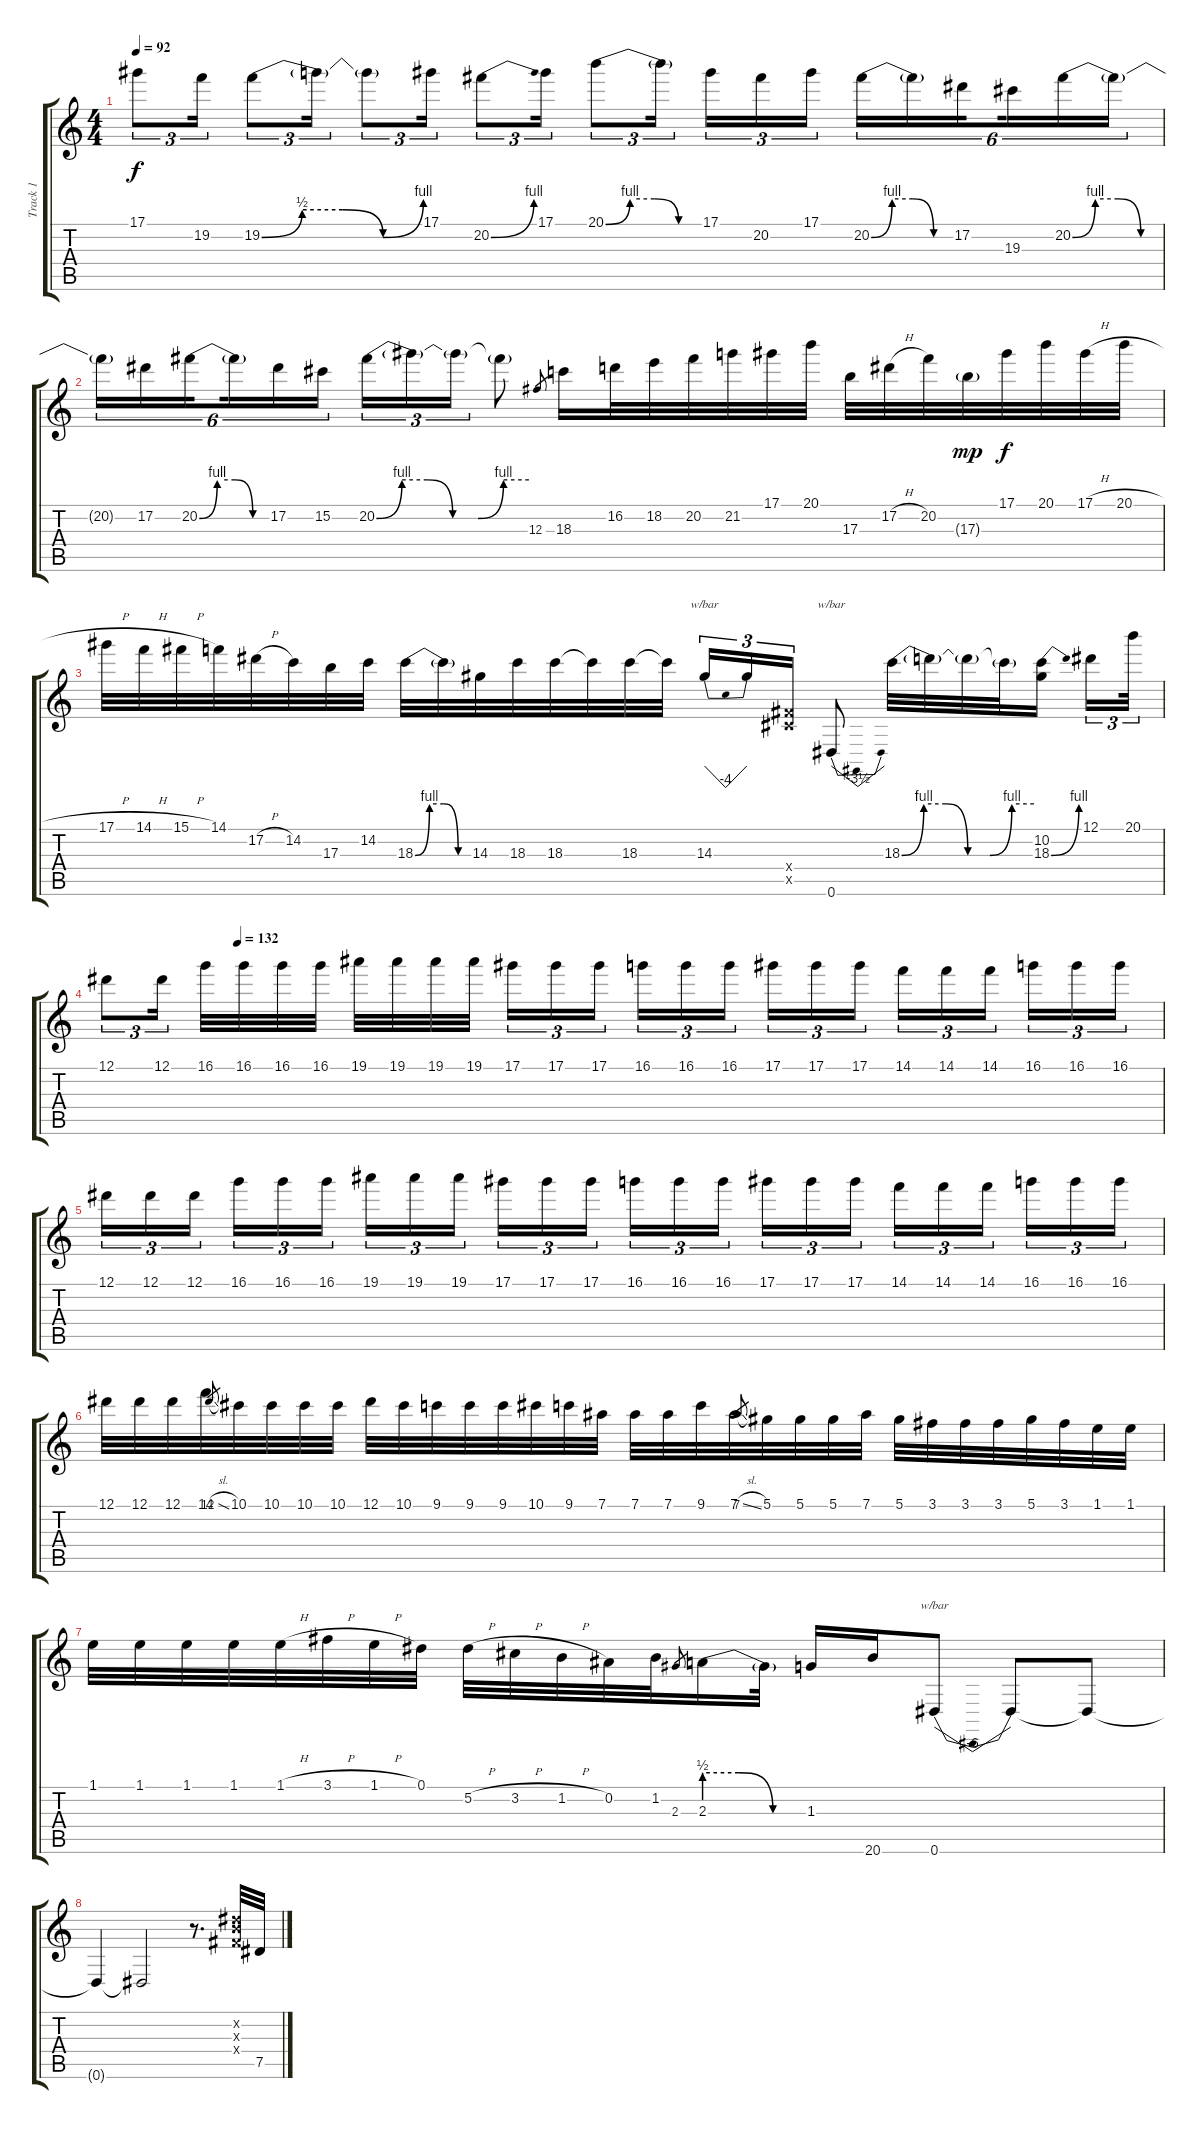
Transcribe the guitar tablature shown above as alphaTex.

\track ("Track 1" "Track 1") {instrument distortionguitar}
\staff {score tabs}
\tuning (Eb4 Bb3 Gb3 Db3 Ab2 Eb2) {hide}
\ts (4 4)
\tempo 92
\clef g2
\ks c
17.1.8{tu (3 2) dy f} 19.2.16{tu (3 2)} 19.2{be (custom 0 0 15 2 30 2 45 0 60 4)}.8{tu (3 2)} 19.2{t}.16{tu (3 2)} 19.2{t}.8{tu (3 2)} 17.1.16{tu (3 2)} 20.2{be (bend 0 0 60 4)}.8{tu (3 2)} 17.1.16{tu (3 2)} 20.1{be (custom 0 0 15 4 30 4 45 0 60 0)}.8{tu (3 2)} 20.1{t}.16{tu (3 2) beam splitsecondary} 17.1.16{tu (3 2)} 20.2.16{tu (3 2)} 17.1.16{tu (3 2)} 20.2{be (custom 0 0 15 4 30 4 45 0 60 0)}.16{tu (6 4)} 20.2{t}.16{tu (6 4)} 17.2.16{tu (6 4) beam splitsecondary} 19.3.16{tu (6 4)} 20.2{be (custom 0 0 15 4 30 4 45 0 60 0)}.16{tu (6 4)} 20.2{t}.16{tu (6 4)} |
20.2{t}.16{tu (6 4)} 17.2.16{tu (6 4)} 20.2{be (custom 0 0 15 4 30 4 45 0 60 0)}.16{tu (6 4) beam splitsecondary} 20.2{t}.16{tu (6 4)} 17.2.16{tu (6 4)} 15.2.16{tu (6 4)} 20.2{be (custom 0 0 10 4 20 4 30 0 40 0 50 4 60 4)}.16{tu (3 2)} 20.2{t}.16{tu (3 2)} 20.2{t}.16{tu (3 2)} 20.2{t}.8 12.3.8{gr} 18.3.16 16.2.32 18.2.32 20.2.32 21.2.32 17.1.32 20.1.32 17.3.32 17.2{h}.32 20.2.32 17.3{g}.32{dy mp} 17.1.32{dy f} 20.1.32 17.1{h}.32 20.1{h}.32 |
17.1{h}.32 14.1{h}.32 15.1{h}.32 14.1.32 17.2{h}.32 14.2.32 17.3.32 14.2.32 18.3{be (custom 0 0 15 4 30 4 45 0 60 0)}.32 18.3{t}.32 14.3.32 18.3.32 18.3.32 18.3{t}.32 18.3.32 18.3{t}.32 14.3.16{tu (3 2) tbe (dip default 0 0 30 -16 60 0)} 14.3{t}.16{tu (3 2)} (5.4{x} 5.5{x}).16{tu (3 2)} 0.6.8{tbe (dip default 0 0 30 -14 60 0)} 18.3{be (custom 0 0 10 4 20 4 30 0 40 0 50 4 60 4)}.32 18.3{t}.32 18.3{t}.32 18.3{t}.32 (10.2 18.3{be (bend 0 0 60 4)}).16{beam splitsecondary} 12.1.16{tu (3 2)} 20.1.32{tu (3 2)} |
\tempo (132 0.125)
12.1.8{tu (3 2)} 12.1.16{tu (3 2) beam splitsecondary} 16.1.32 16.1.32 16.1.32 16.1.32 19.1.32 19.1.32 19.1.32 19.1.32{beam splitsecondary} 17.1.16{tu (3 2)} 17.1.16{tu (3 2)} 17.1.16{tu (3 2)} 16.1.16{tu (3 2)} 16.1.16{tu (3 2)} 16.1.16{tu (3 2) beam splitsecondary} 17.1.16{tu (3 2)} 17.1.16{tu (3 2)} 17.1.16{tu (3 2)} 14.1.16{tu (3 2)} 14.1.16{tu (3 2)} 14.1.16{tu (3 2) beam splitsecondary} 16.1.16{tu (3 2)} 16.1.16{tu (3 2)} 16.1.16{tu (3 2)} |
12.1.16{tu (3 2)} 12.1.16{tu (3 2)} 12.1.16{tu (3 2) beam splitsecondary} 16.1.16{tu (3 2)} 16.1.16{tu (3 2)} 16.1.16{tu (3 2)} 19.1.16{tu (3 2)} 19.1.16{tu (3 2)} 19.1.16{tu (3 2) beam splitsecondary} 17.1.16{tu (3 2)} 17.1.16{tu (3 2)} 17.1.16{tu (3 2)} 16.1.16{tu (3 2)} 16.1.16{tu (3 2)} 16.1.16{tu (3 2) beam splitsecondary} 17.1.16{tu (3 2)} 17.1.16{tu (3 2)} 17.1.16{tu (3 2)} 14.1.16{tu (3 2)} 14.1.16{tu (3 2)} 14.1.16{tu (3 2) beam splitsecondary} 16.1.16{tu (3 2)} 16.1.16{tu (3 2)} 16.1.16{tu (3 2)} |
12.1.32 12.1.32 12.1.32 14.1.32 12.1{sl}.8{gr} 10.1.32 10.1.32 10.1.32 10.1.32 12.1.32 10.1.32 9.1.32 9.1.32 9.1.32 10.1.32 9.1.32 7.1.32 7.1.32 7.1.32 9.1.32 7.1.32 7.1{sl}.8{gr} 5.1.32 5.1.32 5.1.32 7.1.32 5.1.32 3.1.32 3.1.32 3.1.32 5.1.32 3.1.32 1.1.32 1.1.32 |
1.1.32 1.1.32 1.1.32 1.1.32 1.1{h}.32 3.1{h}.32 1.1{h}.32 0.1.32 5.2{h}.32 3.2{h}.32 1.2{h}.32 0.2.32 1.2.32 2.3.8{gr} 2.3{be (custom 0 2 20 2 40 0 60 0)}.16 2.3{t}.32 1.3.16 20.6.16 0.6.8{tbe (dip default 0 0 30 -24 60 0)} 0.6{t}.8 0.6{t}.8 |
0.6{t}.4 0.6{t}.2 r.8{d} (5.2{x} 5.3{x} 5.4{x}).32 7.5.32
